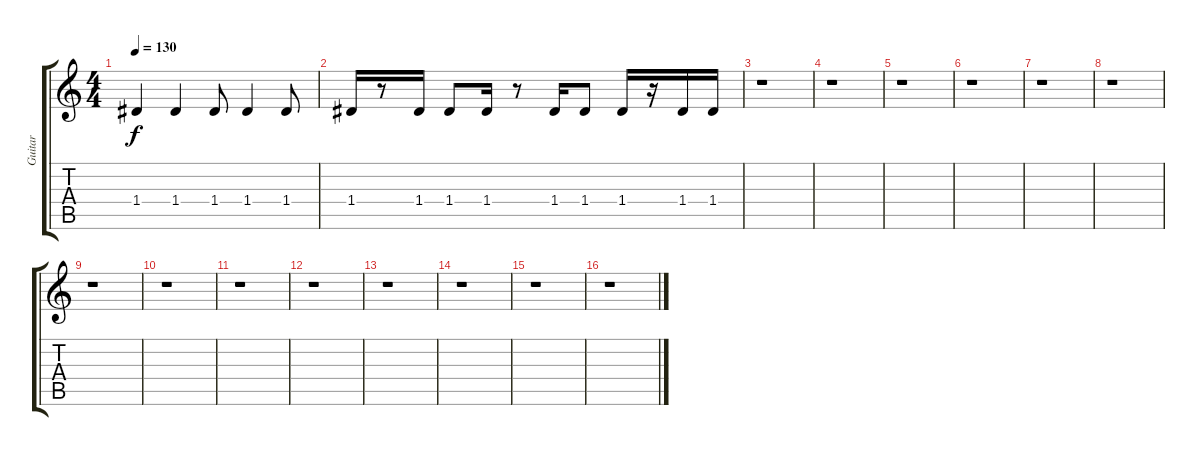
\track ("Guitar" "Guitar") {instrument electricguitarclean}
\staff {score tabs}
\tuning (E4 B3 G3 D3 A2 E2) {hide}
\ts (4 4)
\tempo 130
\clef g2
\ks c
1.4.4{dy f} 1.4.4 1.4.8 1.4.4 1.4.8 |
1.4.16 r.8 1.4.16 1.4.8 1.4.16 r.8 1.4.16 1.4.8 1.4.16 r.16 1.4.16 1.4.16 |
r.1 |
r.1 |
r.1 |
r.1 |
r.1 |
r.1 |
r.1 |
r.1 |
r.1 |
r.1 |
r.1 |
r.1 |
r.1 |
r.1
